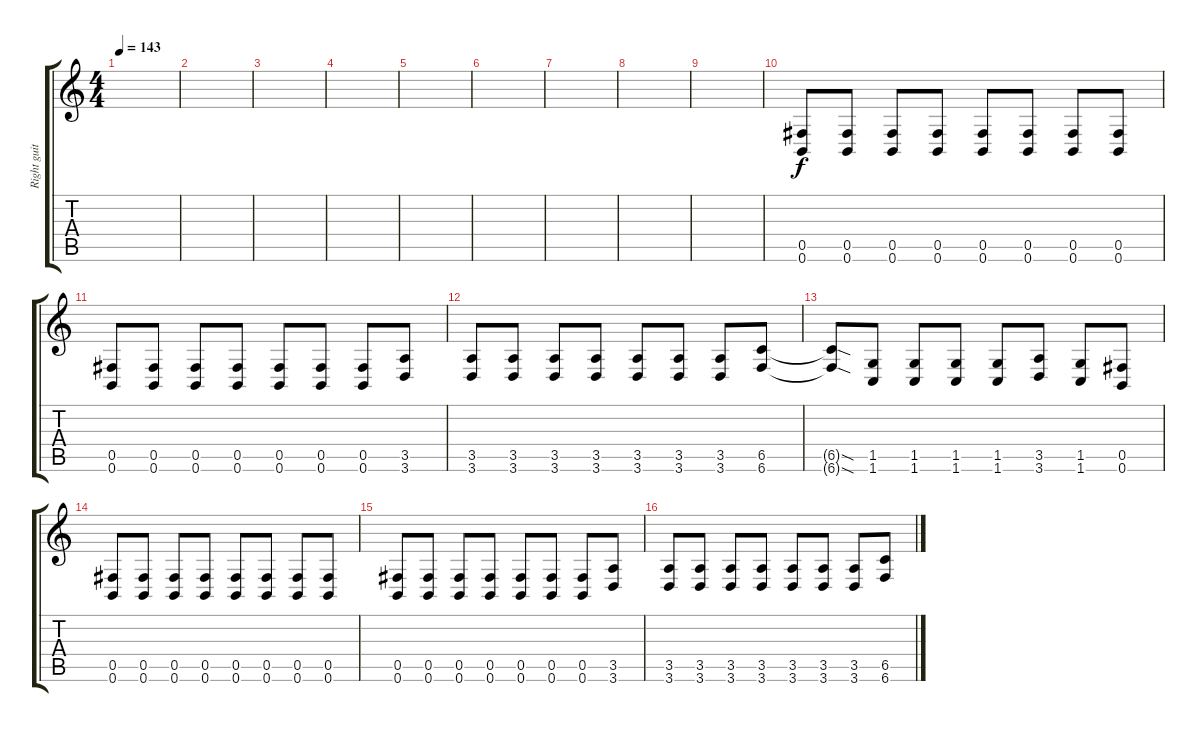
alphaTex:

\track ("Right guitar" "Right guit") {instrument overdrivenguitar}
\staff {score tabs}
\tuning (Db4 Ab3 E3 B2 Gb2 B1) {hide}
\ts (4 4)
\tempo 143
\clef g2
\ks c
|
|
|
|
|
|
|
|
|
(0.5 0.6).8 (0.5 0.6).8 (0.5 0.6).8 (0.5 0.6).8 (0.5 0.6).8 (0.5 0.6).8 (0.5 0.6).8 (0.5 0.6).8 |
(0.5 0.6).8 (0.5 0.6).8 (0.5 0.6).8 (0.5 0.6).8 (0.5 0.6).8 (0.5 0.6).8 (0.5 0.6).8 (3.5 3.6).8 |
(3.5 3.6).8 (3.5 3.6).8 (3.5 3.6).8 (3.5 3.6).8 (3.5 3.6).8 (3.5 3.6).8 (3.5 3.6).8 (6.5 6.6).8 |
(6.5{sod t} 6.6{sod t}).8 (1.5 1.6).8 (1.5 1.6).8 (1.5 1.6).8 (1.5 1.6).8 (3.5 3.6).8 (1.5 1.6).8 (0.5 0.6).8 |
(0.5 0.6).8 (0.5 0.6).8 (0.5 0.6).8 (0.5 0.6).8 (0.5 0.6).8 (0.5 0.6).8 (0.5 0.6).8 (0.5 0.6).8 |
(0.5 0.6).8 (0.5 0.6).8 (0.5 0.6).8 (0.5 0.6).8 (0.5 0.6).8 (0.5 0.6).8 (0.5 0.6).8 (3.5 3.6).8 |
(3.5 3.6).8 (3.5 3.6).8 (3.5 3.6).8 (3.5 3.6).8 (3.5 3.6).8 (3.5 3.6).8 (3.5 3.6).8 (6.5 6.6).8
